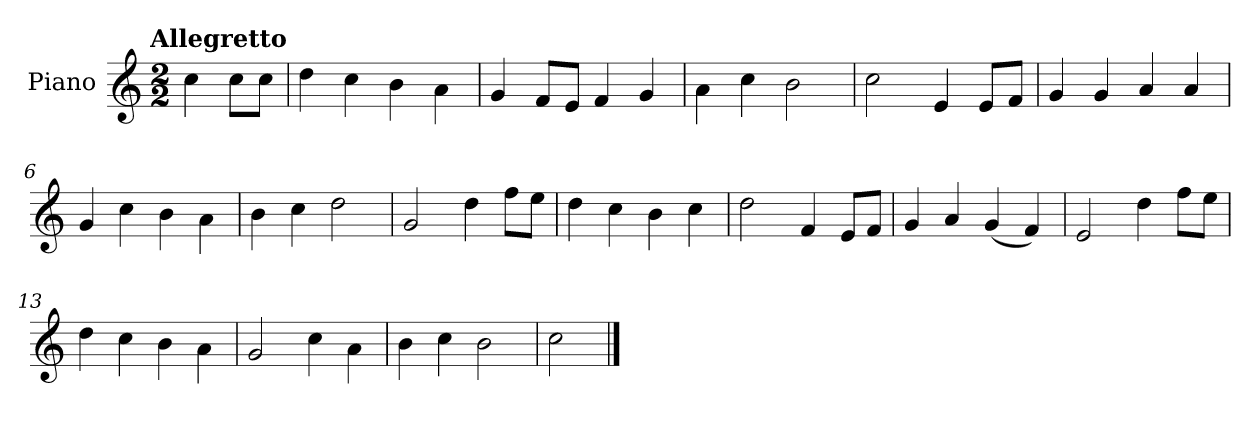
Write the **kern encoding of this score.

**kern
*part1
*staff1
*I"Piano
*I'Pno.
*clefG2
*k[]
!!LO:TX:omd:t=Allegretto
*M2/2
*MM116
=
4cc\
8cc\L
8cc\J
=1
4dd\
4cc\
4b\
4a\
=2
4g/
8f/L
8e/J
4f/
4g/
=3
4a\
4cc\
2b\
=4
2cc\
4e/
8e/L
8f/J
!!LO:LB:g=z
=5
4g/
4g/
4a/
4a/
=6
4g/
4cc\
4b\
4a\
=7
4b\
4cc\
2dd\
=8
2g/
4dd\
8ff\L
8ee\J
=9
4dd\
4cc\
4b\
4cc\
=10
2dd\
4f/
8e/L
8f/J
!!LO:LB:g=z
=11
4g/
4a/
(<4g/
4f/)
=12
2e/
4dd\
8ff\L
8ee\J
=13
4dd\
4cc\
4b\
4a\
=14
2g/
4cc\
4a\
=15
4b\
4cc\
2b\
=16
2cc\
==
*-
